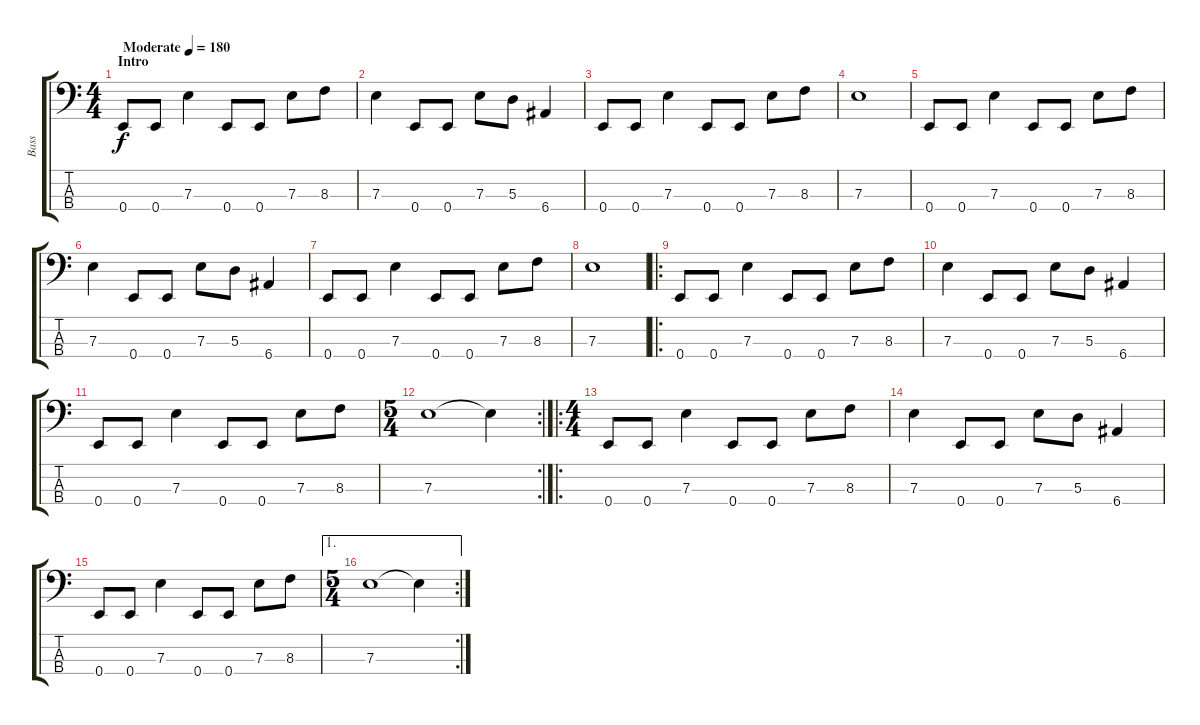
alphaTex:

\track ("Bass" "Bass") {instrument electricbassfinger}
\staff {score tabs}
\tuning (G2 D2 A1 E1) {hide}
\ts (4 4)
\section ("" "Intro")
\tempo (180 "Moderate")
\clef f4
\ks c
0.4.8{dy f instrument electricbassfinger} 0.4.8 7.3.4 0.4.8 0.4.8 7.3.8 8.3.8 |
7.3.4 0.4.8 0.4.8 7.3.8 5.3.8 6.4.4 |
0.4.8 0.4.8 7.3.4 0.4.8 0.4.8 7.3.8 8.3.8 |
7.3.1 |
0.4.8 0.4.8 7.3.4 0.4.8 0.4.8 7.3.8 8.3.8 |
7.3.4 0.4.8 0.4.8 7.3.8 5.3.8 6.4.4 |
0.4.8 0.4.8 7.3.4 0.4.8 0.4.8 7.3.8 8.3.8 |
7.3.1 |
\ro
0.4.8 0.4.8 7.3.4 0.4.8 0.4.8 7.3.8 8.3.8 |
7.3.4 0.4.8 0.4.8 7.3.8 5.3.8 6.4.4 |
0.4.8 0.4.8 7.3.4 0.4.8 0.4.8 7.3.8 8.3.8 |
\rc 2
\ts (5 4)
7.3.1 7.3{t}.4 |
\ro
\ts (4 4)
0.4.8 0.4.8 7.3.4 0.4.8 0.4.8 7.3.8 8.3.8 |
7.3.4 0.4.8 0.4.8 7.3.8 5.3.8 6.4.4 |
0.4.8 0.4.8 7.3.4 0.4.8 0.4.8 7.3.8 8.3.8 |
\ae 1
\rc 2
\ts (5 4)
7.3.1 7.3{t}.4
